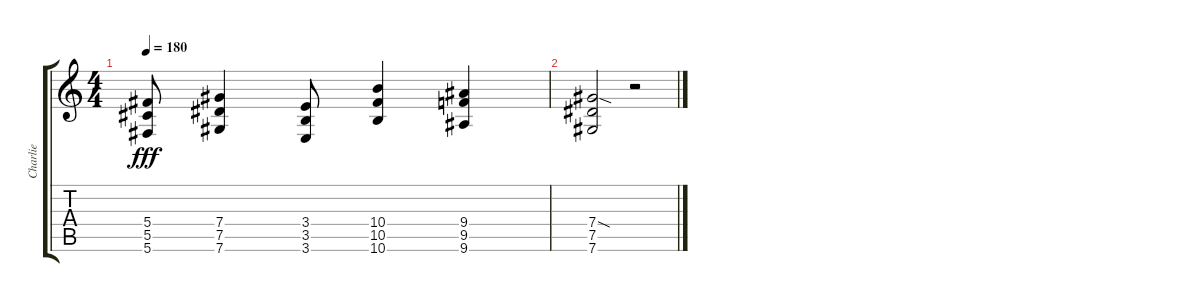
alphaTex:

\track ("Charlie" "Charlie") {instrument distortionguitar}
\staff {score tabs}
\tuning (Eb4 Bb3 Gb3 Db3 Ab2 Db2) {hide}
\ts (4 4)
\tempo 180
\clef g2
\ks c
(5.4{t} 5.5{t} 5.6{t}).8{dy fff} (7.4 7.5 7.6).4 (3.4 3.5 3.6).8 (10.4 10.5 10.6).4 (9.4 9.5 9.6).4 |
(7.4{sod} 7.5 7.6).2 r.2
